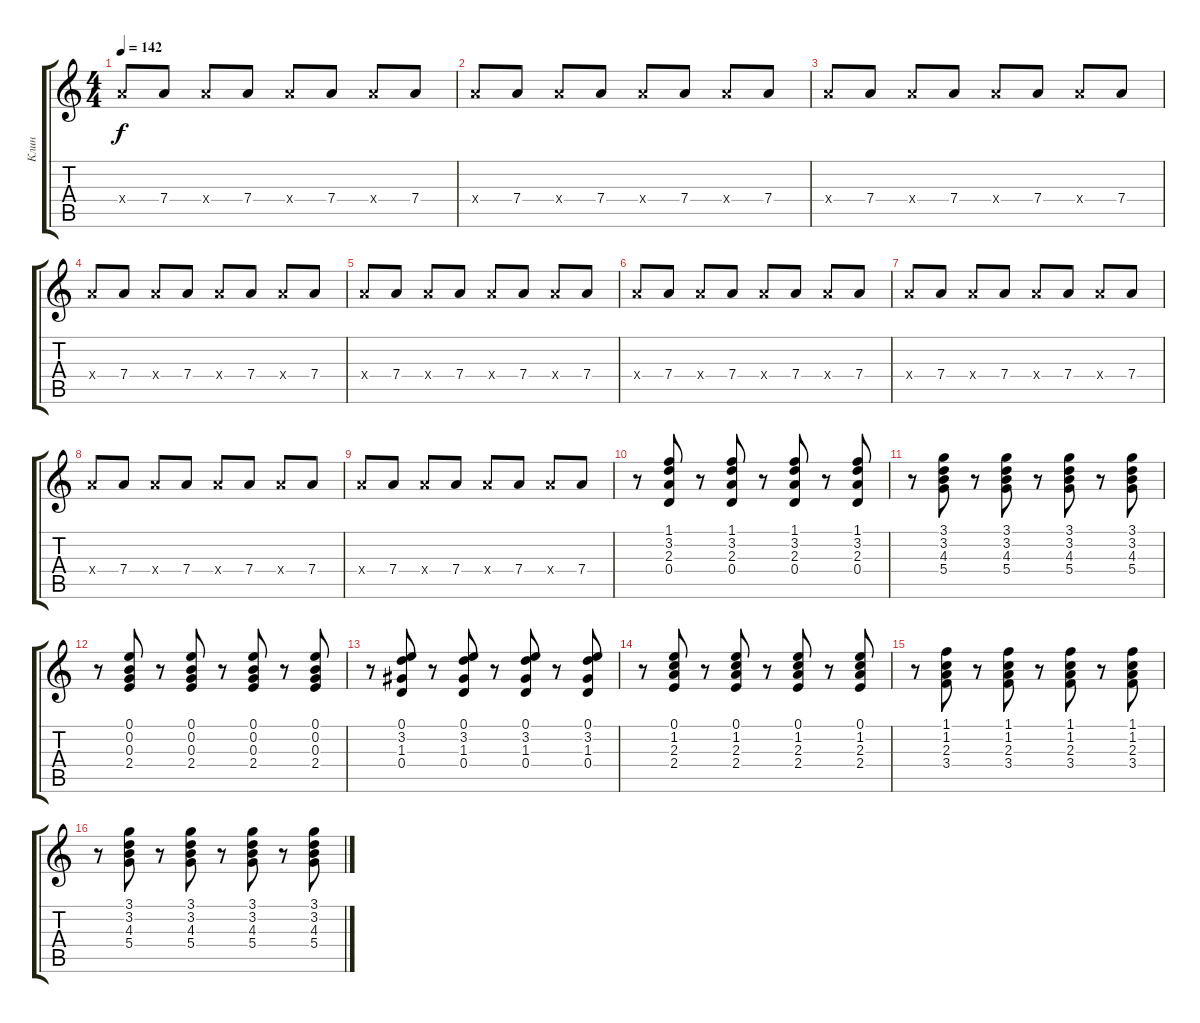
\track ("Клин" "Клин") {instrument electricguitarclean}
\staff {score tabs}
\tuning (E4 B3 G3 D3 A2 E2) {hide}
\ts (4 4)
\tempo 142
\clef g2
\ks c
7.4{x}.8{dy f} 7.4.8 7.4{x}.8 7.4.8 7.4{x}.8 7.4.8 7.4{x}.8 7.4.8 |
7.4{x}.8 7.4.8 7.4{x}.8 7.4.8 7.4{x}.8 7.4.8 7.4{x}.8 7.4.8 |
7.4{x}.8 7.4.8 7.4{x}.8 7.4.8 7.4{x}.8 7.4.8 7.4{x}.8 7.4.8 |
7.4{x}.8 7.4.8 7.4{x}.8 7.4.8 7.4{x}.8 7.4.8 7.4{x}.8 7.4.8 |
7.4{x}.8 7.4.8 7.4{x}.8 7.4.8 7.4{x}.8 7.4.8 7.4{x}.8 7.4.8 |
7.4{x}.8 7.4.8 7.4{x}.8 7.4.8 7.4{x}.8 7.4.8 7.4{x}.8 7.4.8 |
7.4{x}.8 7.4.8 7.4{x}.8 7.4.8 7.4{x}.8 7.4.8 7.4{x}.8 7.4.8 |
7.4{x}.8 7.4.8 7.4{x}.8 7.4.8 7.4{x}.8 7.4.8 7.4{x}.8 7.4.8 |
7.4{x}.8 7.4.8 7.4{x}.8 7.4.8 7.4{x}.8 7.4.8 7.4{x}.8 7.4.8 |
r.8 (1.1 3.2 2.3 0.4).8 r.8 (1.1 3.2 2.3 0.4).8 r.8 (1.1 3.2 2.3 0.4).8 r.8 (1.1 3.2 2.3 0.4).8 |
r.8 (3.1 3.2 4.3 5.4).8 r.8 (3.1 3.2 4.3 5.4).8 r.8 (3.1 3.2 4.3 5.4).8 r.8 (3.1 3.2 4.3 5.4).8 |
r.8 (0.1 0.2 0.3 2.4).8 r.8 (0.1 0.2 0.3 2.4).8 r.8 (0.1 0.2 0.3 2.4).8 r.8 (0.1 0.2 0.3 2.4).8 |
r.8 (0.1 3.2 1.3 0.4).8 r.8 (0.1 3.2 1.3 0.4).8 r.8 (0.1 3.2 1.3 0.4).8 r.8 (0.1 3.2 1.3 0.4).8 |
r.8 (0.1 1.2 2.3 2.4).8 r.8 (0.1 1.2 2.3 2.4).8 r.8 (0.1 1.2 2.3 2.4).8 r.8 (0.1 1.2 2.3 2.4).8 |
r.8 (1.1 1.2 2.3 3.4).8 r.8 (1.1 1.2 2.3 3.4).8 r.8 (1.1 1.2 2.3 3.4).8 r.8 (1.1 1.2 2.3 3.4).8 |
r.8 (3.1 3.2 4.3 5.4).8 r.8 (3.1 3.2 4.3 5.4).8 r.8 (3.1 3.2 4.3 5.4).8 r.8 (3.1 3.2 4.3 5.4).8
